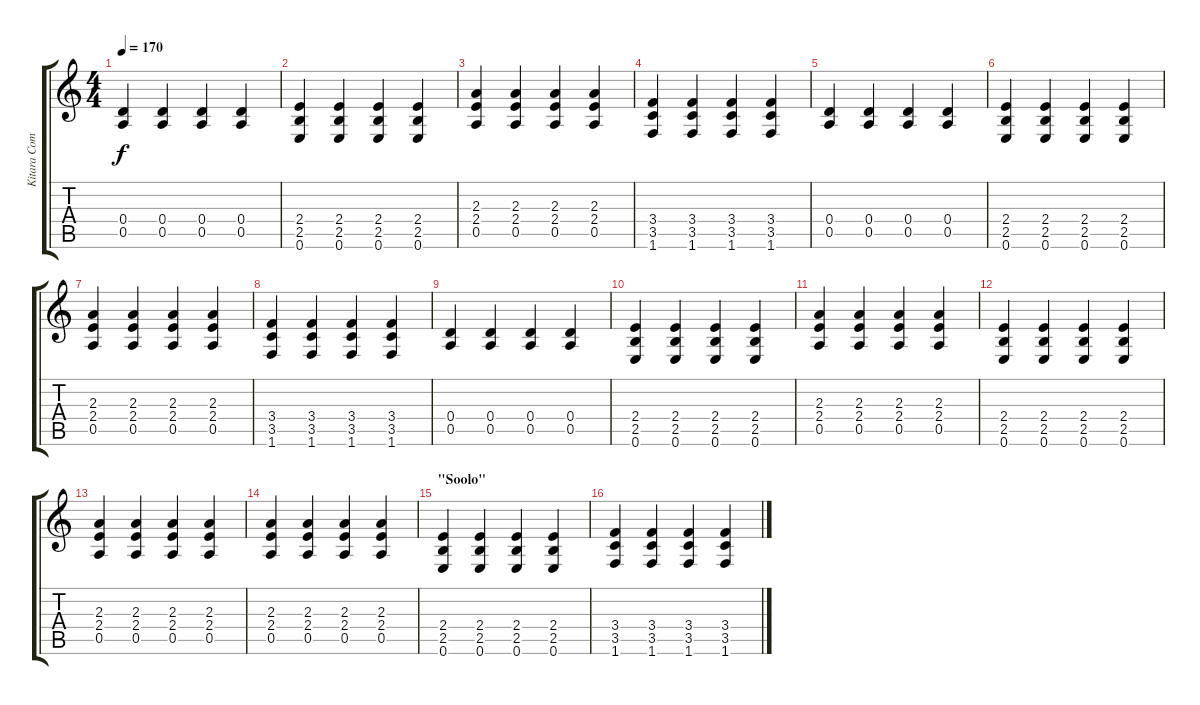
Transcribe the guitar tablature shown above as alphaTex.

\track ("Kitara Comp" "Kitara Com") {instrument electricguitarmuted}
\staff {score tabs}
\tuning (E4 B3 G3 D3 A2 E2) {hide}
\ts (4 4)
\tempo 170
\clef g2
\ks c
(0.4 0.5).4{dy f} (0.4 0.5).4 (0.4 0.5).4 (0.4 0.5).4 |
(2.4 2.5 0.6).4 (2.4 2.5 0.6).4 (2.4 2.5 0.6).4 (2.4 2.5 0.6).4 |
(2.3 2.4 0.5).4 (2.3 2.4 0.5).4 (2.3 2.4 0.5).4 (2.3 2.4 0.5).4 |
(3.4 3.5 1.6).4 (3.4 3.5 1.6).4 (3.4 3.5 1.6).4 (3.4 3.5 1.6).4 |
(0.4 0.5).4 (0.4 0.5).4 (0.4 0.5).4 (0.4 0.5).4 |
(2.4 2.5 0.6).4 (2.4 2.5 0.6).4 (2.4 2.5 0.6).4 (2.4 2.5 0.6).4 |
(2.3 2.4 0.5).4 (2.3 2.4 0.5).4 (2.3 2.4 0.5).4 (2.3 2.4 0.5).4 |
(3.4 3.5 1.6).4 (3.4 3.5 1.6).4 (3.4 3.5 1.6).4 (3.4 3.5 1.6).4 |
(0.4 0.5).4 (0.4 0.5).4 (0.4 0.5).4 (0.4 0.5).4 |
(2.4 2.5 0.6).4 (2.4 2.5 0.6).4 (2.4 2.5 0.6).4 (2.4 2.5 0.6).4 |
(2.3 2.4 0.5).4 (2.3 2.4 0.5).4 (2.3 2.4 0.5).4 (2.3 2.4 0.5).4 |
(2.4 2.5 0.6).4 (2.4 2.5 0.6).4 (2.4 2.5 0.6).4 (2.4 2.5 0.6).4 |
(2.3 2.4 0.5).4 (2.3 2.4 0.5).4 (2.3 2.4 0.5).4 (2.3 2.4 0.5).4 |
(2.3 2.4 0.5).4 (2.3 2.4 0.5).4 (2.3 2.4 0.5).4 (2.3 2.4 0.5).4 |
\section ("" "\"Soolo\"")
(2.4 2.5 0.6).4{volume 8} (2.4 2.5 0.6).4 (2.4 2.5 0.6).4 (2.4 2.5 0.6).4 |
(3.4 3.5 1.6).4 (3.4 3.5 1.6).4 (3.4 3.5 1.6).4 (3.4 3.5 1.6).4
